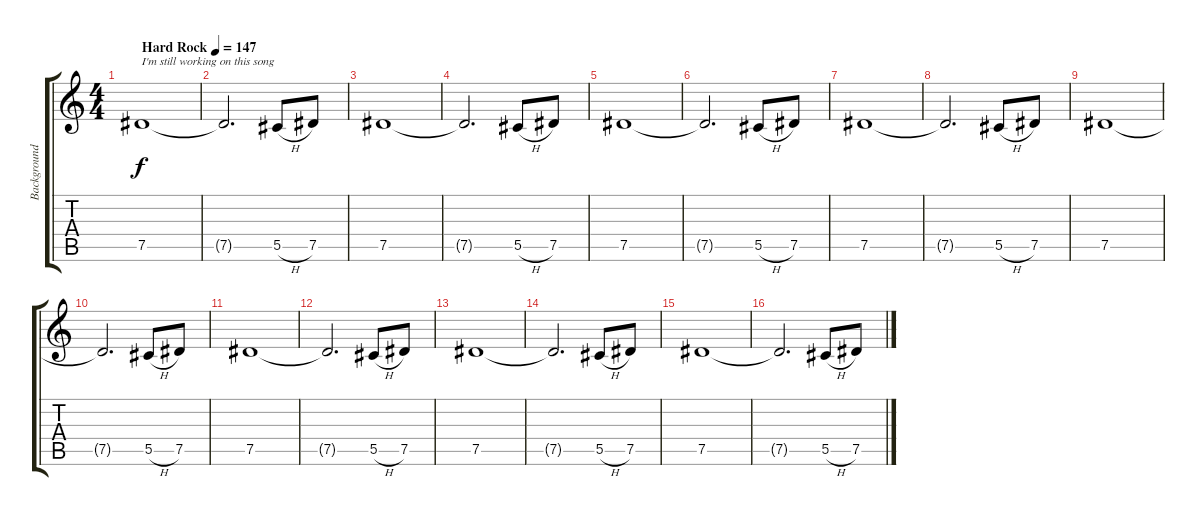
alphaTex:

\track ("Background Guitar (Slash)" "Background") {instrument electricbassfinger}
\staff {score tabs}
\tuning (Eb4 Bb3 Gb3 Db3 Ab2 Eb2) {hide}
\ts (4 4)
\tempo (147 "Hard Rock")
\clef g2
\ks c
7.5.1{txt "I'm still working on this song" dy f instrument electricbassfinger} |
7.5{t}.2{d} 5.5{h}.8 7.5.8 |
7.5.1 |
7.5{t}.2{d} 5.5{h}.8 7.5.8 |
7.5.1 |
7.5{t}.2{d} 5.5{h}.8 7.5.8 |
7.5.1 |
7.5{t}.2{d} 5.5{h}.8 7.5.8 |
7.5.1 |
7.5{t}.2{d} 5.5{h}.8 7.5.8 |
7.5.1 |
7.5{t}.2{d} 5.5{h}.8 7.5.8 |
7.5.1 |
7.5{t}.2{d} 5.5{h}.8 7.5.8 |
7.5.1 |
7.5{t}.2{d} 5.5{h}.8 7.5.8
